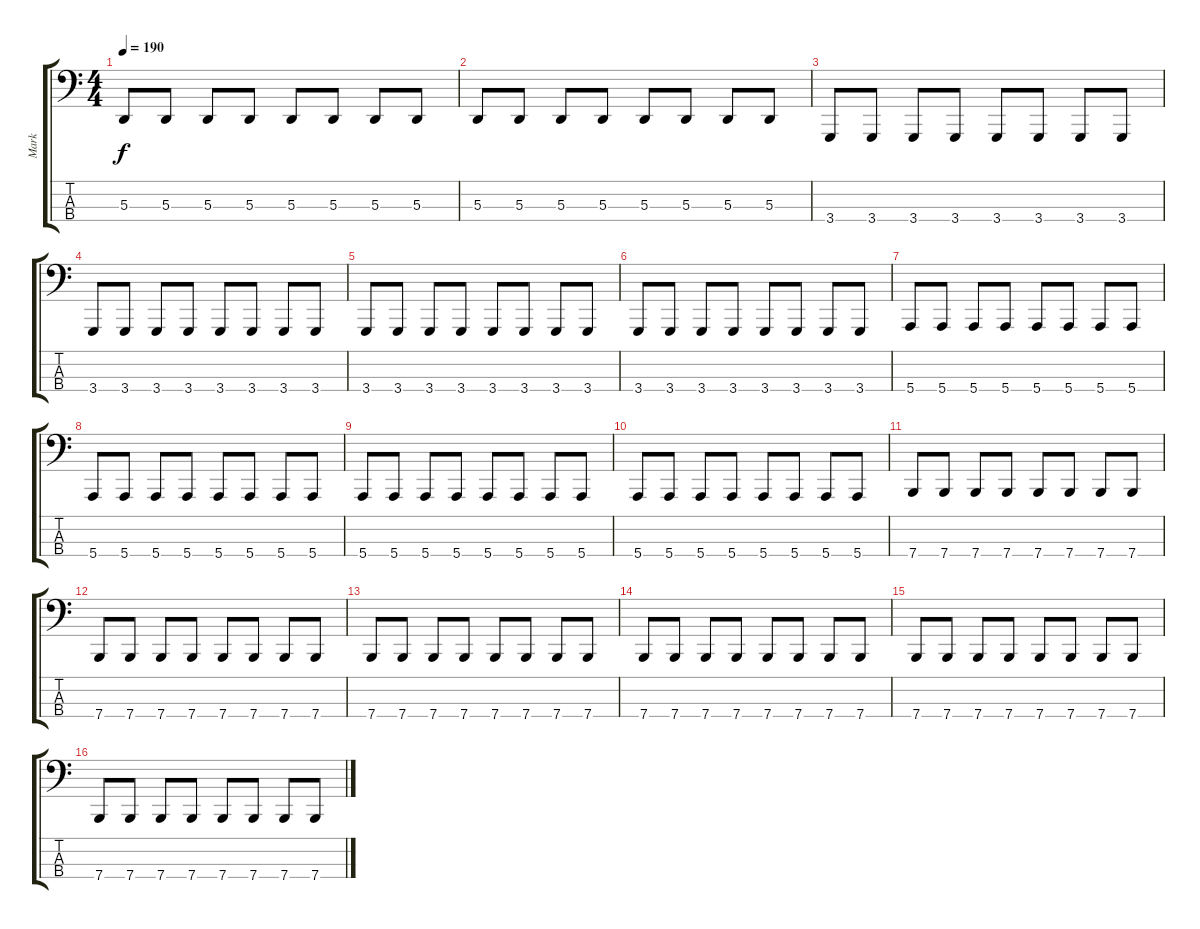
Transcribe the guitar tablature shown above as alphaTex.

\track ("Mark" "Mark") {instrument synthbrass1}
\staff {score tabs}
\tuning (G2 D2 A1 E1) {hide}
\ts (4 4)
\tempo 190
\clef f4
\ks c
5.3.8{dy f} 5.3.8 5.3.8 5.3.8 5.3.8 5.3.8 5.3.8 5.3.8 |
5.3.8 5.3.8 5.3.8 5.3.8 5.3.8 5.3.8 5.3.8 5.3.8 |
3.4.8 3.4.8 3.4.8 3.4.8 3.4.8 3.4.8 3.4.8 3.4.8 |
3.4.8 3.4.8 3.4.8 3.4.8 3.4.8 3.4.8 3.4.8 3.4.8 |
3.4.8 3.4.8 3.4.8 3.4.8 3.4.8 3.4.8 3.4.8 3.4.8 |
3.4.8 3.4.8 3.4.8 3.4.8 3.4.8 3.4.8 3.4.8 3.4.8 |
5.4.8 5.4.8 5.4.8 5.4.8 5.4.8 5.4.8 5.4.8 5.4.8 |
5.4.8 5.4.8 5.4.8 5.4.8 5.4.8 5.4.8 5.4.8 5.4.8 |
5.4.8 5.4.8 5.4.8 5.4.8 5.4.8 5.4.8 5.4.8 5.4.8 |
5.4.8 5.4.8 5.4.8 5.4.8 5.4.8 5.4.8 5.4.8 5.4.8 |
7.4.8 7.4.8 7.4.8 7.4.8 7.4.8 7.4.8 7.4.8 7.4.8 |
7.4.8 7.4.8 7.4.8 7.4.8 7.4.8 7.4.8 7.4.8 7.4.8 |
7.4.8 7.4.8 7.4.8 7.4.8 7.4.8 7.4.8 7.4.8 7.4.8 |
7.4.8 7.4.8 7.4.8 7.4.8 7.4.8 7.4.8 7.4.8 7.4.8 |
7.4.8 7.4.8 7.4.8 7.4.8 7.4.8 7.4.8 7.4.8 7.4.8 |
7.4.8 7.4.8 7.4.8 7.4.8 7.4.8 7.4.8 7.4.8 7.4.8
